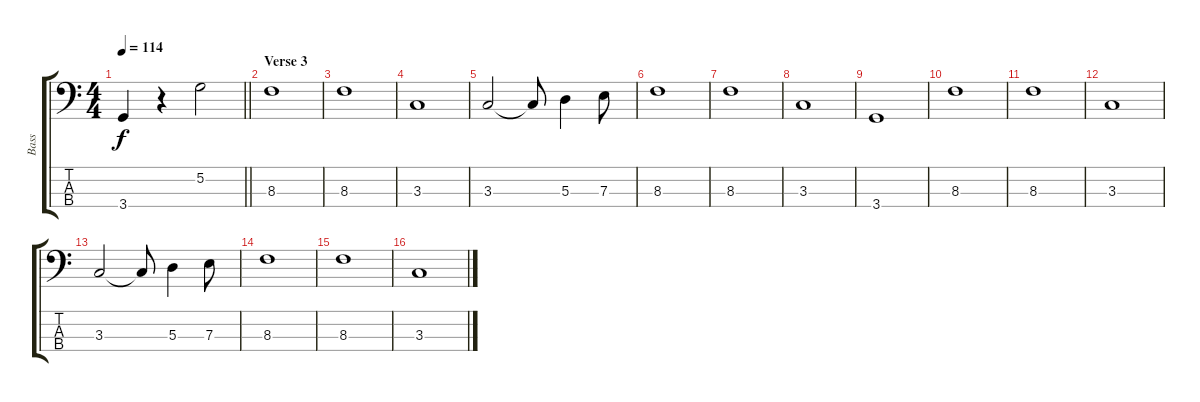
\track ("Bass" "Bass") {instrument electricbassfinger}
\staff {score tabs}
\tuning (G2 D2 A1 E1) {hide}
\ts (4 4)
\tempo 114
\clef f4
\barLineRight lightlight
\ks c
3.4.4{dy f} r.4 5.2.2 |
\section ("" "Verse 3")
8.3.1 |
8.3.1 |
3.3.1 |
3.3.2 3.3{t}.8 5.3.4 7.3.8 |
8.3.1 |
8.3.1 |
3.3.1 |
3.4.1 |
8.3.1 |
8.3.1 |
3.3.1 |
3.3.2 3.3{t}.8 5.3.4 7.3.8 |
8.3.1 |
8.3.1 |
3.3.1
